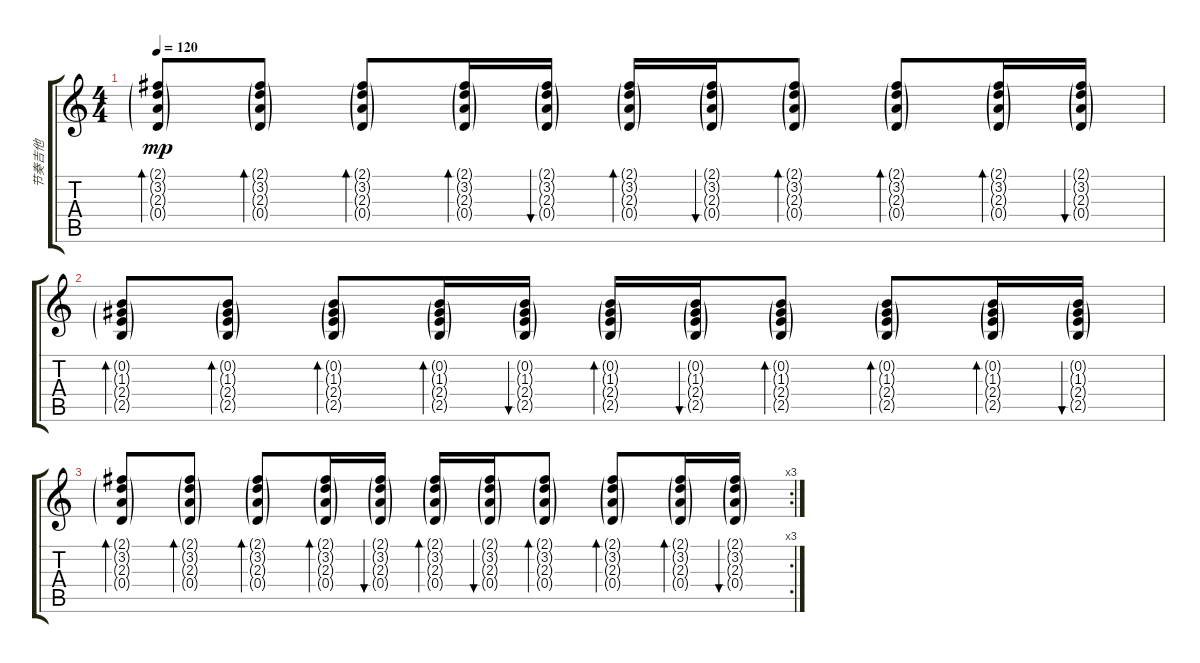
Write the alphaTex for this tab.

\track ("节奏吉他" "节奏吉他") {instrument electricguitarjazz}
\staff {score tabs}
\tuning (E4 B3 G3 D3 A2 E2) {hide}
\ts (4 4)
\tempo 120
\clef g2
\ks c
(2.1{g} 3.2{g} 2.3{g} 0.4{g}).8{bd 30 dy mp} (2.1{g} 3.2{g} 2.3{g} 0.4{g}).8{bd 30} (2.1{g} 3.2{g} 2.3{g} 0.4{g}).8{bd 30} (2.1{g} 3.2{g} 2.3{g} 0.4{g}).16{bd 30} (2.1{g} 3.2{g} 2.3{g} 0.4{g}).16{bu 30} (2.1{g} 3.2{g} 2.3{g} 0.4{g}).16{bd 30} (2.1{g} 3.2{g} 2.3{g} 0.4{g}).16{bu 30} (2.1{g} 3.2{g} 2.3{g} 0.4{g}).8{bd 30} (2.1{g} 3.2{g} 2.3{g} 0.4{g}).8{bd 30} (2.1{g} 3.2{g} 2.3{g} 0.4{g}).16{bd 30} (2.1{g} 3.2{g} 2.3{g} 0.4{g}).16{bu 30} |
(0.2{g} 1.3{g} 2.4{g} 2.5{g}).8{bd 30} (0.2{g} 1.3{g} 2.4{g} 2.5{g}).8{bd 30} (0.2{g} 1.3{g} 2.4{g} 2.5{g}).8{bd 30} (0.2{g} 1.3{g} 2.4{g} 2.5{g}).16{bd 30} (0.2{g} 1.3{g} 2.4{g} 2.5{g}).16{bu 30} (0.2{g} 1.3{g} 2.4{g} 2.5{g}).16{bd 30} (0.2{g} 1.3{g} 2.4{g} 2.5{g}).16{bu 30} (0.2{g} 1.3{g} 2.4{g} 2.5{g}).8{bd 30} (0.2{g} 1.3{g} 2.4{g} 2.5{g}).8{bd 30} (0.2{g} 1.3{g} 2.4{g} 2.5{g}).16{bd 30} (0.2{g} 1.3{g} 2.4{g} 2.5{g}).16{bu 30} |
\rc 3
(2.1{g} 3.2{g} 2.3{g} 0.4{g}).8{bd 30} (2.1{g} 3.2{g} 2.3{g} 0.4{g}).8{bd 30} (2.1{g} 3.2{g} 2.3{g} 0.4{g}).8{bd 30} (2.1{g} 3.2{g} 2.3{g} 0.4{g}).16{bd 30} (2.1{g} 3.2{g} 2.3{g} 0.4{g}).16{bu 30} (2.1{g} 3.2{g} 2.3{g} 0.4{g}).16{bd 30} (2.1{g} 3.2{g} 2.3{g} 0.4{g}).16{bu 30} (2.1{g} 3.2{g} 2.3{g} 0.4{g}).8{bd 30} (2.1{g} 3.2{g} 2.3{g} 0.4{g}).8{bd 30} (2.1{g} 3.2{g} 2.3{g} 0.4{g}).16{bd 30} (2.1{g} 3.2{g} 2.3{g} 0.4{g}).16{bu 30}
